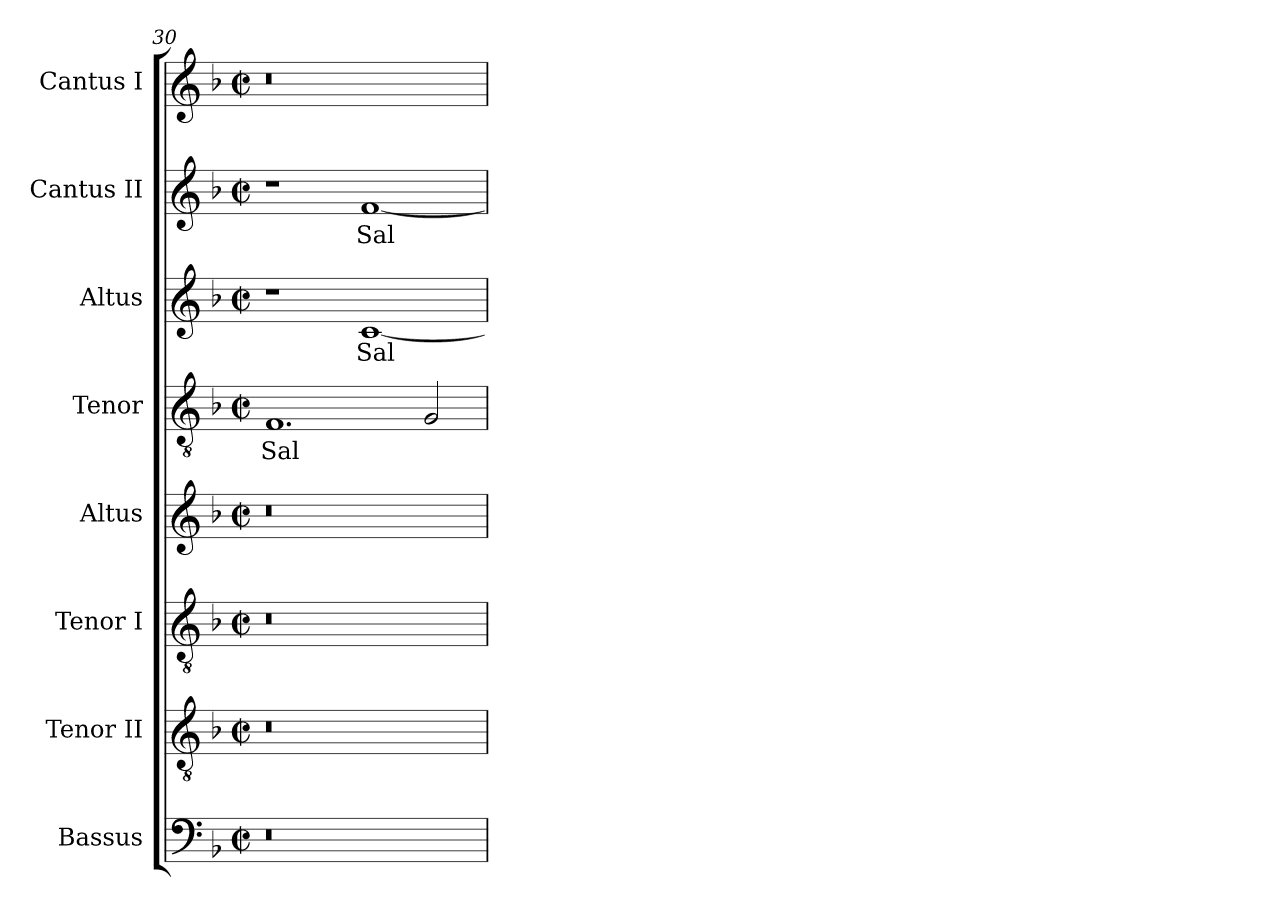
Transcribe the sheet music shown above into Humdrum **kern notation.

**kern	**kern	**kern	**kern	**kern	**text	**kern	**text	**kern	**text	**kern
*part8	*part7	*part6	*part5	*part4	*part4	*part3	*part3	*part2	*part2	*part1
*staff8	*staff7	*staff6	*staff5	*staff4	*staff4	*staff3	*staff3	*staff2	*staff2	*staff1
*I"Bassus	*I"Tenor II	*I"Tenor I	*I"Altus	*I"Tenor	*	*I"Altus	*	*I"Cantus II	*	*I"Cantus I
*clefF4	*clefGv2	*clefGv2	*clefG2	*clefGv2	*	*clefG2	*	*clefG2	*	*clefG2
*k[b-]	*k[b-]	*k[b-]	*k[b-]	*k[b-]	*	*k[b-]	*	*k[b-]	*	*k[b-]
*F:	*F:	*F:	*F:	*F:	*	*F:	*	*F:	*	*F:
*M2/2	*M2/2	*M2/2	*M2/2	*M2/2	*	*M2/2	*	*M2/2	*	*M2/2
*met(c|)	*met(c|)	*met(c|)	*met(c|)	*met(c|)	*	*met(c|)	*	*met(c|)	*	*met(c|)
=30	=30	=30	=30	=30	=30	=30	=30	=30	=30	=30
!	!	!	!	!	!LO:LY:b:cj	!	!	!	!	!
0r	0r	0r	0r	1.F	Sal	1r	.	1r	.	0r
!	!	!	!	!	!	!	!LO:LY:b:cj	!	!LO:LY:b:cj	!
.	.	.	.	.	.	[<1c	Sal	[<1f	Sal-	.
.	.	.	.	2G/	.	.	.	.	.	.
=	=	=	=	=	=	=	=	=	=	=
*-	*-	*-	*-	*-	*-	*-	*-	*-	*-	*-
